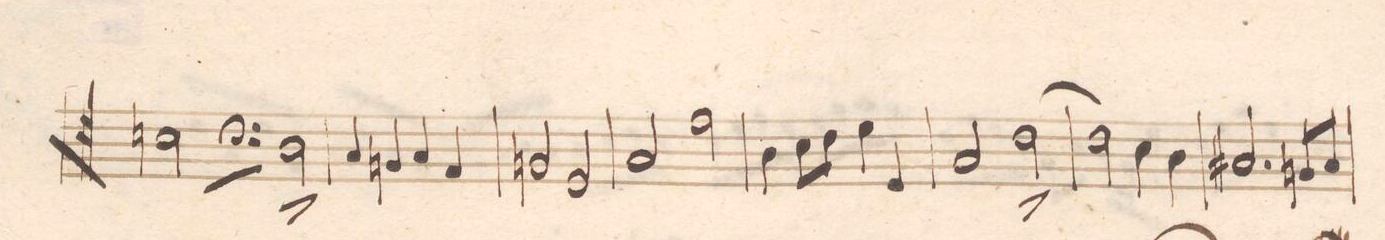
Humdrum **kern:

**kern	**dynam
*I"Basʃo e Violoncello	*
*clefC4	*
*k[b-]	*
*met(c|)	*
*M2/2	*
2Bn\	.
*clefF4	*
2D^<\	.
=105	=105
4C/	.
4BBn/	.
4C/	.
4AA/	.
=106	=106
2BBn/	.
2GG/	.
=107	=107
2C/	.
2A\	.
=108	=108
4D\	.
8E\L	.
8F\J	.
4G\	.
4GG/	.
=109	=109
2C/	.
[2F^<\	.
=110	=110
2F\]	.
4E\	.
4D\	.
=111	=111
2.C#X/	.
8BBn/L	.
8C#/J	.
=112	=112
*-	*-
